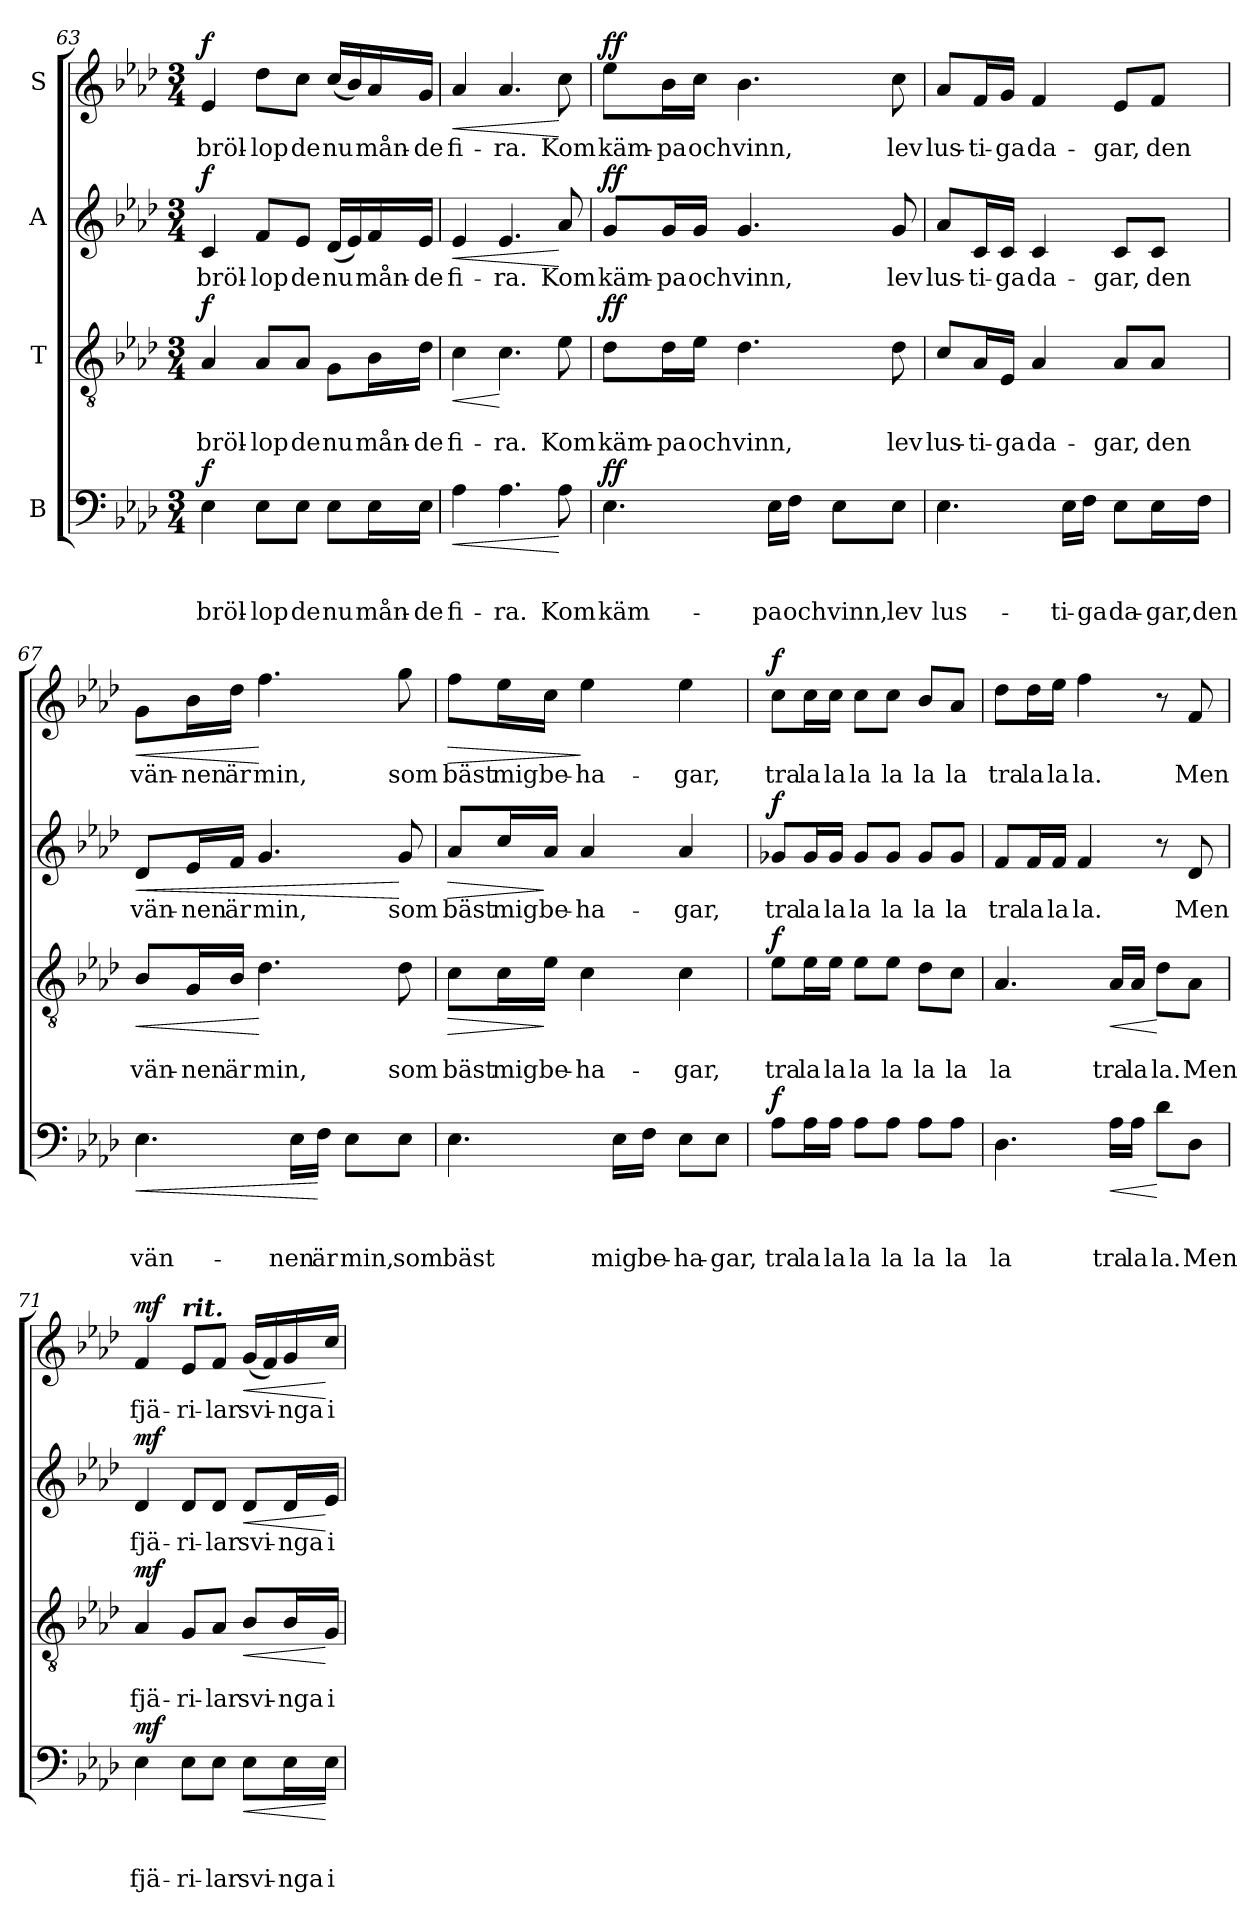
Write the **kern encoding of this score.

**kern	**text	**text	**text	**dynam	**kern	**text	**text	**dynam	**kern	**text	**dynam	**kern	**text	**dynam
*part4	*part4	*part4	*part4	*part4	*part3	*part3	*part3	*part3	*part2	*part2	*part2	*part1	*part1	*part1
*staff4	*staff4	*staff4	*staff4	*staff4	*staff3	*staff3	*staff3	*staff3	*staff2	*staff2	*staff2	*staff1	*staff1	*staff1
*I"B	*	*	*	*	*I"T	*	*	*	*I"A	*	*	*I"S	*	*
!!LO:LB:g=z
*clefF4	*	*	*	*	*clefGv2	*	*	*	*clefG2	*	*	*clefG2	*	*
*k[b-e-a-d-]	*	*	*	*	*k[b-e-a-d-]	*	*	*	*k[b-e-a-d-]	*	*	*k[b-e-a-d-]	*	*
*A-:	*	*	*	*	*A-:	*	*	*	*A-:	*	*	*A-:	*	*
*M3/4	*	*	*	*	*M3/4	*	*	*	*M3/4	*	*	*M3/4	*	*
=63	=63	=63	=63	=63	=63	=63	=63	=63	=63	=63	=63	=63	=63	=63
!	!	!	!LO:LY:b	!LO:DY:a	!	!	!LO:LY:b	!LO:DY:a	!	!LO:LY:b	!LO:DY:a	!	!LO:LY:b	!LO:DY:a
4E-\	.	.	bröl-	f	4A-/	.	bröl-	f	4c/	bröl-	f	4e-/	bröl-	f
!	!	!	!LO:LY:b	!	!	!	!LO:LY:b	!	!	!LO:LY:b	!	!	!LO:LY:b	!
8E-\L	.	.	-lop	.	8A-/L	.	-lop	.	8f/L	-lop	.	8dd-\L	-lop	.
!	!	!	!LO:LY:b	!	!	!	!LO:LY:b	!	!	!LO:LY:b	!	!	!LO:LY:b	!
8E-\J	.	.	de	.	8A-/J	.	de	.	8e-/J	de	.	8cc\J	de	.
!	!	!	!LO:LY:b	!	!	!	!LO:LY:b	!	!	!LO:LY:b	!	!	!LO:LY:b	!
8E-\L	.	.	nu	.	8G\L	.	nu	.	(<16d-/LL	nu	.	(<16cc/LL	nu	.
.	.	.	.	.	.	.	.	.	16e-/)	.	.	16b-/)	.	.
!	!	!	!LO:LY:b	!	!	!	!LO:LY:b	!	!	!LO:LY:b	!	!	!LO:LY:b	!
16E-\L	.	.	mån-	.	16B-\L	.	mån-	.	16f/	mån-	.	16a-/	mån-	.
!	!	!	!LO:LY:b	!	!	!	!LO:LY:b	!	!	!LO:LY:b	!	!	!LO:LY:b	!
16E-\JJ	.	.	-de	.	16d-\JJ	.	-de	.	16e-/JJ	-de	.	16g/JJ	-de	.
=64	=64	=64	=64	=64	=64	=64	=64	=64	=64	=64	=64	=64	=64	=64
!	!	!	!LO:LY:b	!LO:HP:b	!	!	!LO:LY:b	!LO:HP:b	!	!LO:LY:b	!LO:HP:b	!	!LO:LY:b	!LO:HP:b
4A-\	.	.	fi-	<	4c\	.	fi-	<	4e-/	fi-	<	4a-/	fi-	<
!	!	!	!LO:LY:b	!	!	!	!LO:LY:b	!	!	!LO:LY:b	!	!	!LO:LY:b	!
4.A-\	.	.	-ra.	.	4.c\	.	-ra.	[	4.e-/	-ra.	.	4.a-/	-ra.	.
!	!	!	!LO:LY:b	!	!	!	!LO:LY:b	!	!	!LO:LY:b	!	!	!LO:LY:b	!
8A-\	.	.	Kom	[	8e-\	.	Kom	.	8a-/	Kom	[	8cc\	Kom	[
=65	=65	=65	=65	=65	=65	=65	=65	=65	=65	=65	=65	=65	=65	=65
!	!	!	!LO:LY:b	!LO:DY:a	!	!	!LO:LY:b	!LO:DY:a	!	!LO:LY:b	!LO:DY:a	!	!LO:LY:b	!LO:DY:a
4.E-\	.	.	käm-	ff	8d-\L	.	käm-	ff	8g/L	käm-	ff	8ee-\L	käm-	ff
!	!	!	!	!	!	!	!LO:LY:b	!	!	!LO:LY:b	!	!	!LO:LY:b	!
.	.	.	.	.	16d-\L	.	-pa	.	16g/L	-pa	.	16b-\L	-pa	.
!	!	!	!	!	!	!	!LO:LY:b	!	!	!LO:LY:b	!	!	!LO:LY:b	!
.	.	.	.	.	16e-\JJ	.	och	.	16g/JJ	och	.	16cc\JJ	och	.
!	!	!	!	!	!	!	!LO:LY:b	!	!	!LO:LY:b	!	!	!LO:LY:b	!
.	.	.	.	.	4.d-\	.	vinn,	.	4.g/	vinn,	.	4.b-\	vinn,	.
!	!	!	!LO:LY:b	!	!	!	!	!	!	!	!	!	!	!
16E-\LL	.	.	-pa	.	.	.	.	.	.	.	.	.	.	.
!	!	!	!LO:LY:b	!	!	!	!	!	!	!	!	!	!	!
16F\JJ	.	.	och	.	.	.	.	.	.	.	.	.	.	.
!	!	!	!LO:LY:b	!	!	!	!	!	!	!	!	!	!	!
8E-\L	.	.	vinn,	.	.	.	.	.	.	.	.	.	.	.
!	!	!	!LO:LY:b	!	!	!	!LO:LY:b	!	!	!LO:LY:b	!	!	!LO:LY:b	!
8E-\J	.	.	lev	.	8d-\	.	lev	.	8g/	lev	.	8cc\	lev	.
=66	=66	=66	=66	=66	=66	=66	=66	=66	=66	=66	=66	=66	=66	=66
!	!	!	!LO:LY:b	!	!	!	!LO:LY:b	!	!	!LO:LY:b	!	!	!LO:LY:b	!
4.E-\	.	.	lus-	.	8c/L	.	lus-	.	8a-/L	lus-	.	8a-/L	lus-	.
!	!	!	!	!	!	!	!LO:LY:b	!	!	!LO:LY:b	!	!	!LO:LY:b	!
.	.	.	.	.	16A-/L	.	-ti-	.	16c/L	-ti-	.	16f/L	-ti-	.
!	!	!	!	!	!	!	!LO:LY:b	!	!	!LO:LY:b	!	!	!LO:LY:b	!
.	.	.	.	.	16E-/JJ	.	-ga	.	16c/JJ	-ga	.	16g/JJ	-ga	.
!	!	!	!	!	!	!	!LO:LY:b	!	!	!LO:LY:b	!	!	!LO:LY:b	!
.	.	.	.	.	4A-/	.	da-	.	4c/	da-	.	4f/	da-	.
!	!	!	!LO:LY:b	!	!	!	!	!	!	!	!	!	!	!
16E-\LL	.	.	-ti-	.	.	.	.	.	.	.	.	.	.	.
!	!	!	!LO:LY:b	!	!	!	!	!	!	!	!	!	!	!
16F\JJ	.	.	-ga	.	.	.	.	.	.	.	.	.	.	.
!	!	!	!LO:LY:b	!	!	!	!LO:LY:b	!	!	!LO:LY:b	!	!	!LO:LY:b	!
8E-\L	.	.	da-	.	8A-/L	.	-gar,	.	8c/L	-gar,	.	8e-/L	-gar,	.
!	!	!	!LO:LY:b	!	!	!	!LO:LY:b	!	!	!LO:LY:b	!	!	!LO:LY:b	!
16E-\L	.	.	-gar,	.	8A-/J	.	den	.	8c/J	den	.	8f/J	den	.
!	!	!	!LO:LY:b	!	!	!	!	!	!	!	!	!	!	!
16F\JJ	.	.	den	.	.	.	.	.	.	.	.	.	.	.
!!LO:PB:g=z
=67	=67	=67	=67	=67	=67	=67	=67	=67	=67	=67	=67	=67	=67	=67
!	!	!	!LO:LY:b	!LO:HP:b	!	!	!LO:LY:b	!LO:HP:b	!	!LO:LY:b	!LO:HP:b	!	!LO:LY:b	!LO:HP:b
4.E-\	.	.	vän-	<	8B-/L	.	vän-	<	8d-/L	vän-	<	8g\L	vän-	<
!	!	!	!	!	!	!	!LO:LY:b	!	!	!LO:LY:b	!	!	!LO:LY:b	!
.	.	.	.	.	16G/L	.	-nen	.	16e-/L	-nen	.	16b-\L	-nen	.
!	!	!	!	!	!	!	!LO:LY:b	!	!	!LO:LY:b	!	!	!LO:LY:b	!
.	.	.	.	.	16B-/JJ	.	är	.	16f/JJ	är	.	16dd-\JJ	är	.
!	!	!	!	!	!	!	!LO:LY:b	!	!	!LO:LY:b	!	!	!LO:LY:b	!
.	.	.	.	.	4.d-\	.	min,	[	4.g/	min,	.	4.ff\	min,	[
!	!	!	!LO:LY:b	!	!	!	!	!	!	!	!	!	!	!
16E-\LL	.	.	-nen	.	.	.	.	.	.	.	.	.	.	.
!	!	!	!LO:LY:b	!	!	!	!	!	!	!	!	!	!	!
16F\JJ	.	.	är	[	.	.	.	.	.	.	.	.	.	.
!	!	!	!LO:LY:b	!	!	!	!	!	!	!	!	!	!	!
8E-\L	.	.	min,	.	.	.	.	.	.	.	.	.	.	.
!	!	!	!LO:LY:b	!	!	!	!LO:LY:b	!	!	!LO:LY:b	!	!	!LO:LY:b	!
8E-\J	.	.	som	.	8d-\	.	som	.	8g/	som	[	8gg\	som	.
=68	=68	=68	=68	=68	=68	=68	=68	=68	=68	=68	=68	=68	=68	=68
!	!	!	!LO:LY:b	!	!	!	!LO:LY:b	!LO:HP:b	!	!LO:LY:b	!LO:HP:b	!	!LO:LY:b	!LO:HP:b
4.E-\	.	.	bäst	.	8c\L	.	bäst	>	8a-/L	bäst	>	8ff\L	bäst	>
!	!	!	!	!	!	!	!LO:LY:b	!	!	!LO:LY:b	!	!	!LO:LY:b	!
.	.	.	.	.	16c\L	.	mig	.	16cc/L	mig	.	16ee-\L	mig	.
!	!	!	!	!	!	!	!LO:LY:b	!	!	!LO:LY:b	!	!	!LO:LY:b	!
.	.	.	.	.	16e-\JJ	.	be-	]	16a-/JJ	be-	]	16cc\JJ	be-	.
!	!	!	!	!	!	!	!LO:LY:b	!	!	!LO:LY:b	!	!	!LO:LY:b	!
.	.	.	.	.	4c\	.	-ha-	.	4a-/	-ha-	.	4ee-\	-ha-	]
!	!	!	!LO:LY:b	!	!	!	!	!	!	!	!	!	!	!
16E-\LL	.	.	mig	.	.	.	.	.	.	.	.	.	.	.
!	!	!	!LO:LY:b	!	!	!	!	!	!	!	!	!	!	!
16F\JJ	.	.	be-	.	.	.	.	.	.	.	.	.	.	.
!	!	!	!LO:LY:b	!	!	!	!LO:LY:b	!	!	!LO:LY:b	!	!	!LO:LY:b	!
8E-\L	.	.	-ha-	.	4c\	.	-gar,	.	4a-/	-gar,	.	4ee-\	-gar,	.
!	!	!	!LO:LY:b	!	!	!	!	!	!	!	!	!	!	!
8E-\J	.	.	-gar,	.	.	.	.	.	.	.	.	.	.	.
=69	=69	=69	=69	=69	=69	=69	=69	=69	=69	=69	=69	=69	=69	=69
!	!	!	!LO:LY:b	!LO:DY:a	!	!	!LO:LY:b	!LO:DY:a	!	!LO:LY:b	!LO:DY:a	!	!LO:LY:b	!LO:DY:a
8A-\L	.	.	tra	f	8e-\L	.	tra	f	8g-X/L	tra	f	8cc\L	tra	f
!	!	!	!LO:LY:b	!	!	!	!LO:LY:b	!	!	!LO:LY:b	!	!	!LO:LY:b	!
16A-\L	.	.	la	.	16e-\L	.	la	.	16g-/L	la	.	16cc\L	la	.
!	!	!	!LO:LY:b	!	!	!	!LO:LY:b	!	!	!LO:LY:b	!	!	!LO:LY:b	!
16A-\JJ	.	.	la	.	16e-\JJ	.	la	.	16g-/JJ	la	.	16cc\JJ	la	.
!	!	!	!LO:LY:b	!	!	!	!LO:LY:b	!	!	!LO:LY:b	!	!	!LO:LY:b	!
8A-\L	.	.	la	.	8e-\L	.	la	.	8g-/L	la	.	8cc\L	la	.
!	!	!	!LO:LY:b	!	!	!	!LO:LY:b	!	!	!LO:LY:b	!	!	!LO:LY:b	!
8A-\J	.	.	la	.	8e-\J	.	la	.	8g-/J	la	.	8cc\J	la	.
!	!	!	!LO:LY:b	!	!	!	!LO:LY:b	!	!	!LO:LY:b	!	!	!LO:LY:b	!
8A-\L	.	.	la	.	8d-\L	.	la	.	8g-/L	la	.	8b-/L	la	.
!	!	!	!LO:LY:b	!	!	!	!LO:LY:b	!	!	!LO:LY:b	!	!	!LO:LY:b	!
8A-\J	.	.	la	.	8c\J	.	la	.	8g-/J	la	.	8a-/J	la	.
=70	=70	=70	=70	=70	=70	=70	=70	=70	=70	=70	=70	=70	=70	=70
!	!	!	!LO:LY:b	!	!	!	!LO:LY:b	!	!	!LO:LY:b	!	!	!LO:LY:b	!
4.D-\	.	.	la	.	4.A-/	.	la	.	8f/L	tra	.	8dd-\L	tra	.
!	!	!	!	!	!	!	!	!	!	!LO:LY:b	!	!	!LO:LY:b	!
.	.	.	.	.	.	.	.	.	16f/L	la	.	16dd-\L	la	.
!	!	!	!	!	!	!	!	!	!	!LO:LY:b	!	!	!LO:LY:b	!
.	.	.	.	.	.	.	.	.	16f/JJ	la	.	16ee-\JJ	la	.
!	!	!	!	!	!	!	!	!	!	!LO:LY:b	!	!	!LO:LY:b	!
.	.	.	.	.	.	.	.	.	4f/	la.	.	4ff\	la.	.
!	!	!	!LO:LY:b	!LO:HP:b	!	!	!LO:LY:b	!LO:HP:b	!	!	!	!	!	!
16A-\LL	.	.	tra	<	16A-/LL	.	tra	<	.	.	.	.	.	.
!	!	!	!LO:LY:b	!	!	!	!LO:LY:b	!	!	!	!	!	!	!
16A-\JJ	.	.	la	.	16A-/JJ	.	la	.	.	.	.	.	.	.
!	!	!	!LO:LY:b	!	!	!	!LO:LY:b	!	!	!	!	!	!	!
8d-\L	.	.	la.	[	8d-\L	.	la.	[	8r	.	.	8r	.	.
!	!	!	!LO:LY:b	!	!	!	!LO:LY:b	!	!	!LO:LY:b	!	!	!LO:LY:b	!
8D-\J	.	.	Men	.	8A-\J	.	Men	.	8d-/	Men	.	8f/	Men	.
!!LO:LB:g=z
=71	=71	=71	=71	=71	=71	=71	=71	=71	=71	=71	=71	=71	=71	=71
!	!	!	!LO:LY:b	!LO:DY:a	!	!	!LO:LY:b	!LO:DY:a	!	!LO:LY:b	!LO:DY:a	!	!LO:LY:b	!LO:DY:a
4E-\	.	.	fjä-	mf	4A-/	.	fjä-	mf	4d-/	fjä-	mf	4f/	fjä-	mf
!	!	!	!	!	!	!	!	!	!	!	!	!LO:TX:a:Bi:t=rit.	!	!
!	!	!	!LO:LY:b	!	!	!	!LO:LY:b	!	!	!LO:LY:b	!	!	!LO:LY:b	!
8E-\L	.	.	-ri-	.	8G/L	.	-ri-	.	8d-/L	-ri-	.	8e-/L	-ri-	.
!	!	!	!LO:LY:b	!	!	!	!LO:LY:b	!	!	!LO:LY:b	!	!	!LO:LY:b	!
8E-\J	.	.	-lar	.	8A-/J	.	-lar	.	8d-/J	-lar	.	8f/J	-lar	.
!	!	!	!LO:LY:b	!LO:HP:b	!	!	!LO:LY:b	!LO:HP:b	!	!LO:LY:b	!LO:HP:b	!	!LO:LY:b	!LO:HP:b
8E-\L	.	.	svi-	<	8B-/L	.	svi-	<	8d-/L	svi-	<	(<16g/LL	svi-	<
.	.	.	.	.	.	.	.	.	.	.	.	16f/)	.	.
!	!	!	!LO:LY:b	!	!	!	!LO:LY:b	!	!	!LO:LY:b	!	!	!LO:LY:b	!
16E-\L	.	.	-nga	.	16B-/L	.	-nga	.	16d-/L	-nga	.	16g/	-nga	.
!	!	!	!LO:LY:b	!	!	!	!LO:LY:b	!	!	!LO:LY:b	!	!	!LO:LY:b	!
16E-\JJ	.	.	i	[	16G/JJ	.	i	[	16e-/JJ	i	[	16cc/JJ	i	[
=	=	=	=	=	=	=	=	=	=	=	=	=	=	=
*-	*-	*-	*-	*-	*-	*-	*-	*-	*-	*-	*-	*-	*-	*-
